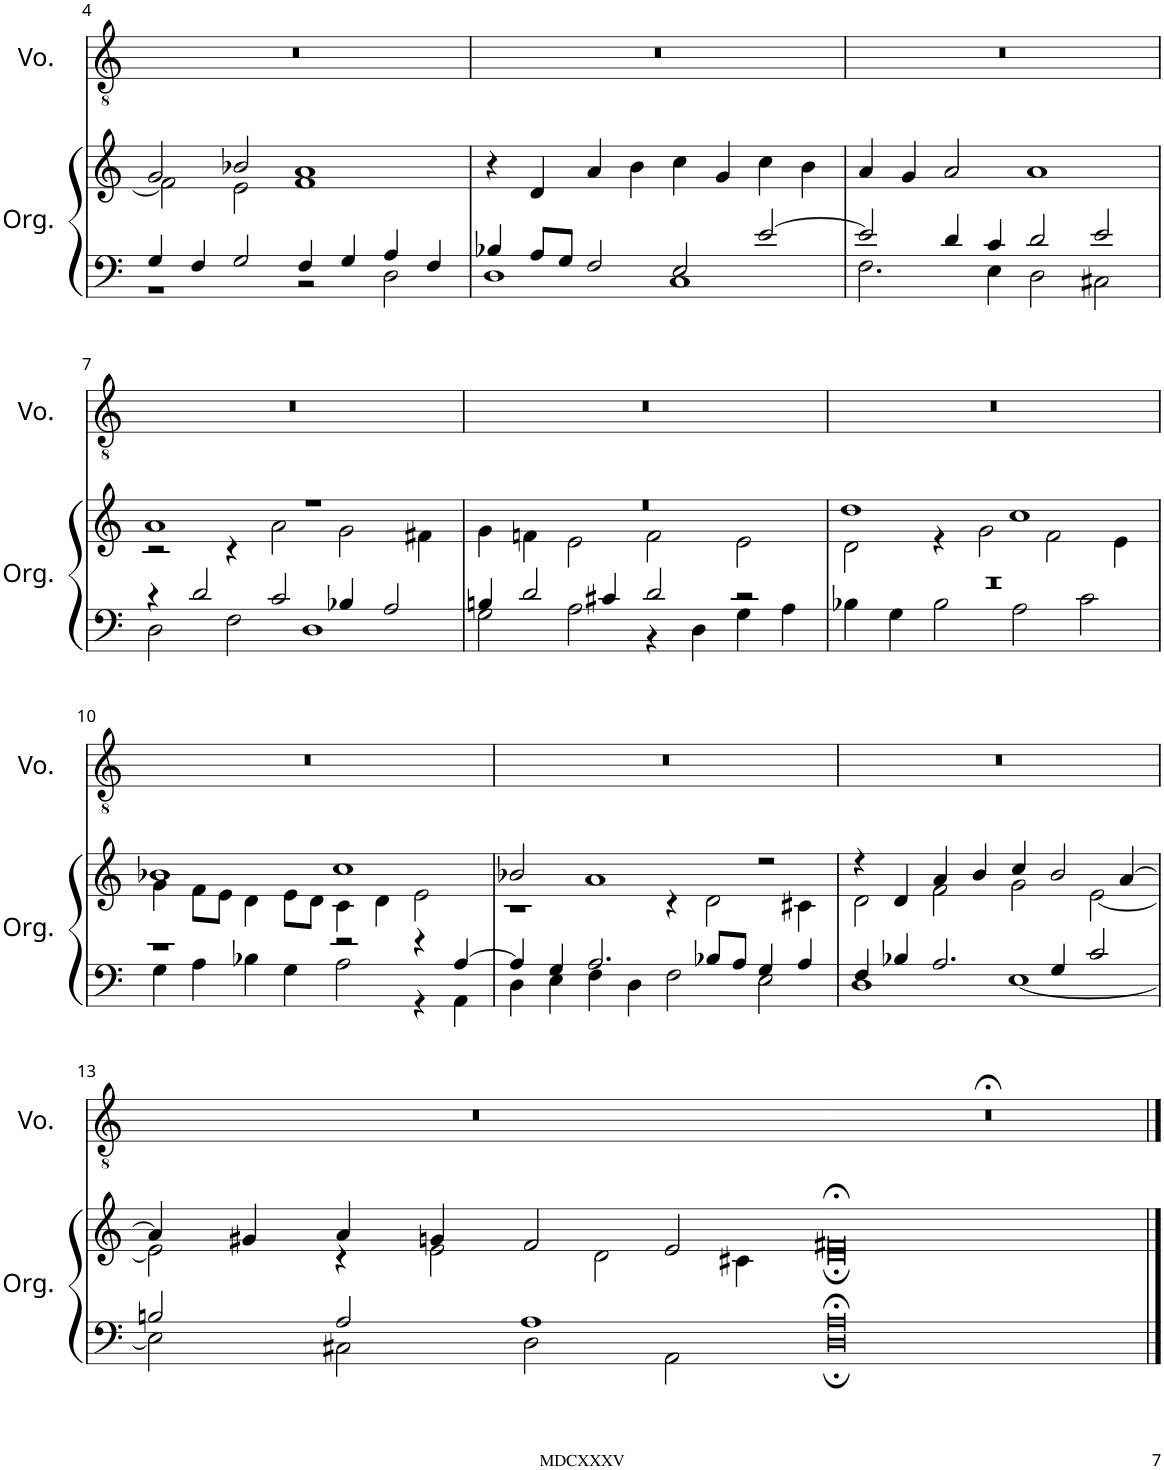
**kern	**kern	**kern
*part2	*part2	*part1
*staff3	*staff2	*staff1
*I"Organ	*	*I"Voice
*I'Org.	*	*I'Vo.
!!LO:PB:g=z
*clefF4	*clefG2	*clefGv2
*k[]	*k[]	*k[]
*M4/2	*M4/2	*M4/2
=4	=4	=4
*^	*^	*
4G/	1r	2g/	2f\]	0r
4F/	.	.	.	.
2G/	.	2b-X/	2e\	.
4F/	2r	1a	1f	.
4G/	.	.	.	.
4A/	2D\	.	.	.
4F/	.	.	.	.
*	*	*v	*v	*
=5	=5	=5	=5
4B-X/	1D	4r	0r
8A/L	.	4d/	.
8G/J	.	.	.
2F/	.	4a/	.
.	.	4b\	.
2E/	1C	4cc\	.
.	.	4g/	.
[2e/	.	4cc\	.
.	.	4b\	.
=6	=6	=6	=6
2e/]	2.F\	4a/	0r
.	.	4g/	.
4d/	.	2a/	.
4c/	4E\	.	.
2d/	2D\	1a	.
2e/	2C#X\	.	.
!!LO:LB:g=z
=7	=7	=7	=7
*	*	*^	*
4r	2D\	1a	2r	0r
2d/	.	.	.	.
.	2F\	.	4r	.
2c/	.	.	2a\	.
.	1D	1r	.	.
4B-X/	.	.	2g\	.
2A/	.	.	.	.
.	.	.	4f#X\	.
=8	=8	=8	=8	=8
4Bn/	2G\	0r	4g\	0r
2d/	.	.	4fn\	.
.	2A\	.	2e\	.
4c#X/	.	.	.	.
2d/	4r	.	2f\	.
.	4D\	.	.	.
2r	4G\	.	2e\	.
.	4A\	.	.	.
=9	=9	=9	=9	=9
0r	4B-X\	1dd	2d\	0r
.	4G\	.	.	.
.	2B-\	.	4r	.
.	.	.	2g\	.
.	2A\	1cc	.	.
.	.	.	2f\	.
.	2c\	.	.	.
.	.	.	4e\	.
!!LO:LB:g=z
=10	=10	=10	=10	=10
1r	4G\	1b-X	4g\	0r
.	4A\	.	8f\L	.
.	.	.	8e\J	.
.	4B-X\	.	4d\	.
.	4G\	.	8e\L	.
.	.	.	8d\J	.
2r	2A\	1cc	4c\	.
.	.	.	4d\	.
4r	4r	.	2e\	.
[4A/	4AA\	.	.	.
=11	=11	=11	=11	=11
4A/]	4D\	2b-X/	1r	0r
4G/	4E\	.	.	.
2.A/	4F\	1a	.	.
.	4D\	.	.	.
.	2F\	.	4r	.
8B-X/L	.	.	2d\	.
8A/J	.	.	.	.
4G/	2E\	2r	.	.
4A/	.	.	4c#X\	.
=12	=12	=12	=12	=12
4F/	1D	4r	2d\	0r
4B-X/	.	4d/	.	.
2.A/	.	4a/	2f\	.
.	.	4b/	.	.
.	[1E	4cc/	2g\	.
4G/	.	2b/	.	.
2c/	.	.	[2e\	.
.	.	[4a/	.	.
!!LO:LB:g=z
=13	=13	=13	=13	=13
2Bn/	2E\]	4a/]	2e\]	0r
.	.	4g#X/	.	.
2A/	2C#X\	4a/	4r	.
.	.	4gn/	2e\	.
1A	2D\	2f/	.	.
.	.	.	2d\	.
.	2AA\	2e/	.	.
.	.	.	4c#X\	.
=14-	=14-	=14-	=14-	=14-
0A;<	0D;	0f#X;<	0d;	0r;<
*v	*v	*	*	*
*	*v	*v	*
==	==	==
*-	*-	*-
